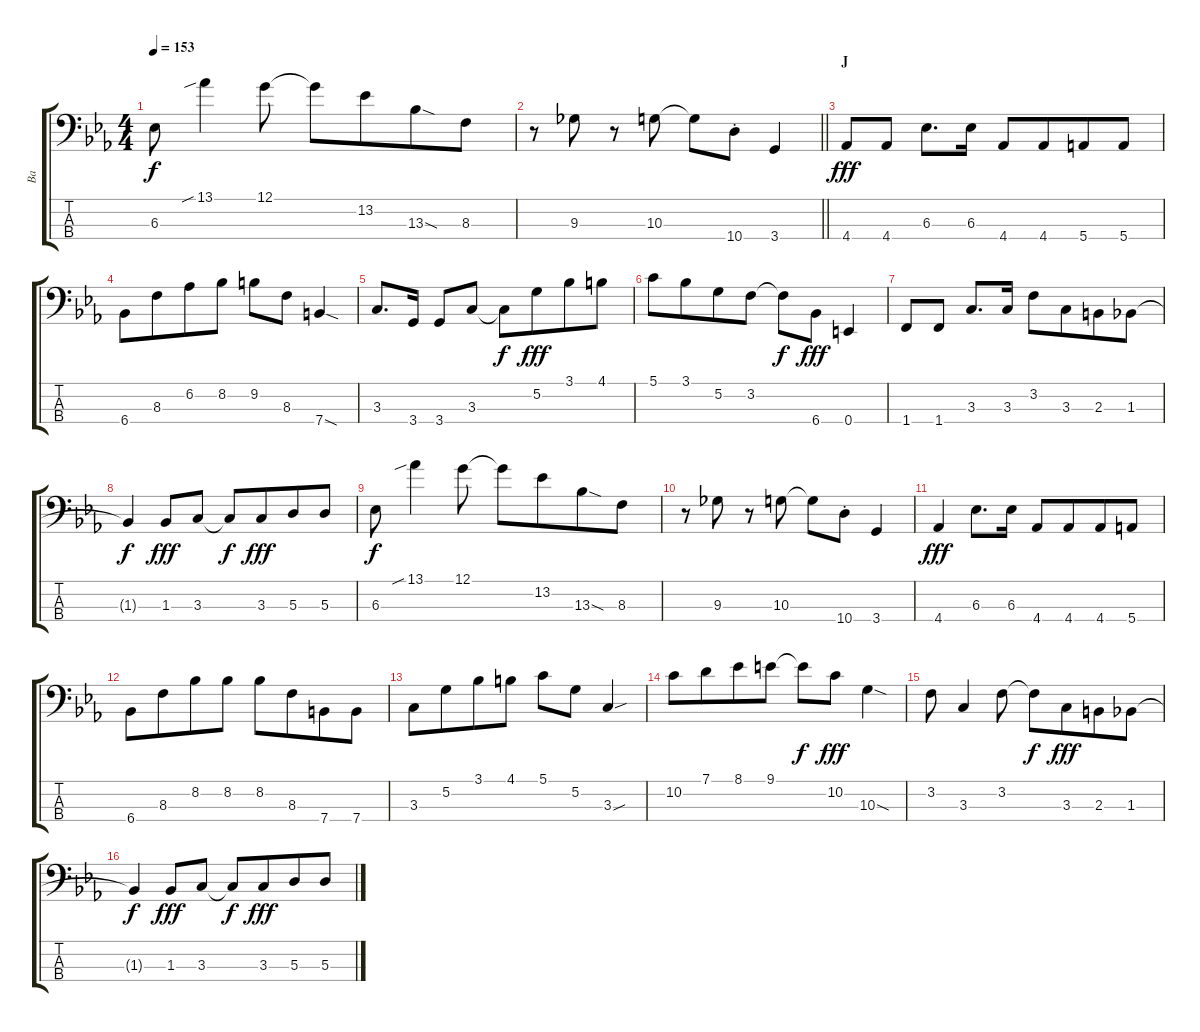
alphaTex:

\track ("Ba" "Ba") {instrument electricbassfinger}
\staff {score tabs}
\tuning (G2 D2 A1 E1) {hide}
\ts (4 4)
\tempo 153
\clef f4
\ks cminor
6.3.8{dy f} 13.1{sib}.4 12.1.8 12.1{t}.8 13.2.8{beam merge} 13.3{sod}.8 8.3.8 |
\barLineRight lightlight
r.8 9.3.8 r.8 10.3.8 10.3{t}.8 10.4{st}.8 3.4.4 |
\section ("" "J")
4.4.8{dy fff} 4.4.8 6.3.8{d} 6.3.16 4.4.8 4.4.8{beam merge} 5.4.8 5.4.8 |
6.4.8 8.3.8{beam merge} 6.2.8 8.2.8 9.2.8 8.3.8 7.4{sod}.4 |
3.3.8{d} 3.4.16 3.4.8 3.3.8 3.3{t}.8{dy f} 5.2.8{dy fff beam merge} 3.1.8 4.1.8 |
5.1.8 3.1.8{beam merge} 5.2.8 3.2.8 3.2{t}.8{dy f} 6.4.8{dy fff} 0.4.4 |
1.4.8 1.4.8 3.3.8{d} 3.3.16 3.2.8 3.3.8{beam merge} 2.3.8 1.3.8 |
1.3{t}.4{dy f} 1.3.8{dy fff} 3.3.8 3.3{t}.8{dy f} 3.3.8{dy fff beam merge} 5.3.8 5.3.8 |
6.3.8{dy f} 13.1{sib}.4 12.1.8 12.1{t}.8 13.2.8{beam merge} 13.3{sod}.8 8.3.8 |
r.8 9.3.8 r.8 10.3.8 10.3{t}.8 10.4{st}.8 3.4.4 |
4.4.4{dy fff} 6.3.8{d} 6.3.16 4.4.8 4.4.8{beam merge} 4.4.8 5.4.8 |
6.4.8 8.3.8{beam merge} 8.2.8 8.2.8 8.2.8 8.3.8{beam merge} 7.4.8 7.4.8 |
3.3.8 5.2.8{beam merge} 3.1.8 4.1.8 5.1.8 5.2.8 3.3{sou}.4 |
10.2.8 7.1.8{beam merge} 8.1.8 9.1.8 9.1{t}.8{dy f} 10.2.8{dy fff} 10.3{sod}.4 |
3.2.8 3.3.4 3.2.8 3.2{t}.8{dy f} 3.3.8{dy fff beam merge} 2.3.8 1.3.8 |
1.3{t}.4{dy f} 1.3.8{dy fff} 3.3.8 3.3{t}.8{dy f} 3.3.8{dy fff beam merge} 5.3.8 5.3.8
